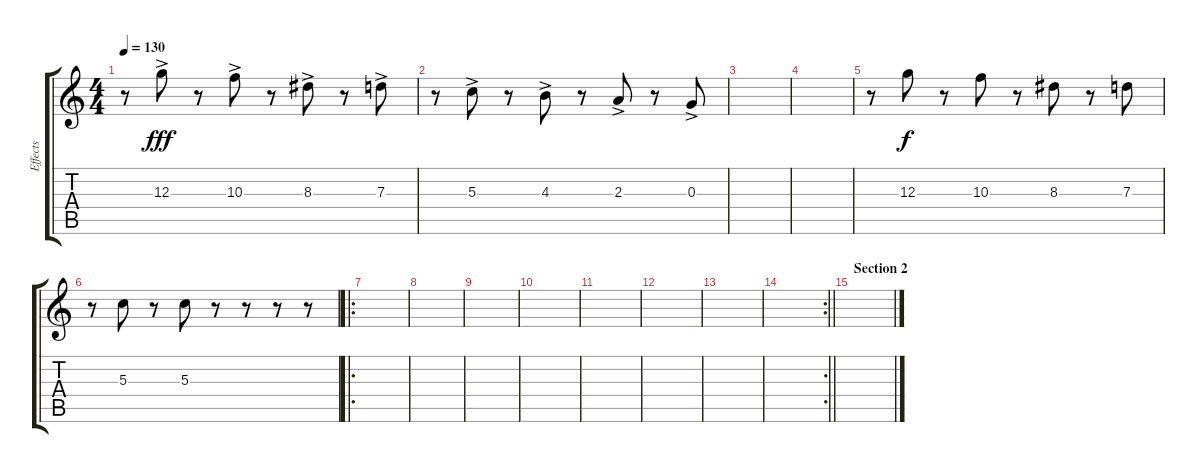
\track ("Effects" "Effects") {instrument synthbass1}
\staff {score tabs}
\tuning (E4 B3 G3 D3 A2 E2) {hide}
\ts (4 4)
\tempo 130
\clef g2
\ks c
r.8{dy fff volume 16 balance 16 instrument guitarfretnoise} 12.3{ac}.8{balance 0} r.8 10.3{ac}.8 r.8 8.3{ac}.8 r.8 7.3{ac}.8 |
r.8 5.3{ac}.8 r.8 4.3{ac}.8 r.8 2.3{ac}.8 r.8 0.3{ac}.8 |
|
|
r.8{volume 16 balance 16 instrument guitarfretnoise} 12.3.8{dy f balance 0} r.8 10.3.8 r.8 8.3.8 r.8 7.3.8 |
r.8 5.3.8 r.8 5.3.8 r.8 r.8 r.8 r.8 |
\ro
|
|
|
|
|
|
|
\rc 2
\barLineRight lightlight
|
\section ("" "Section 2")
